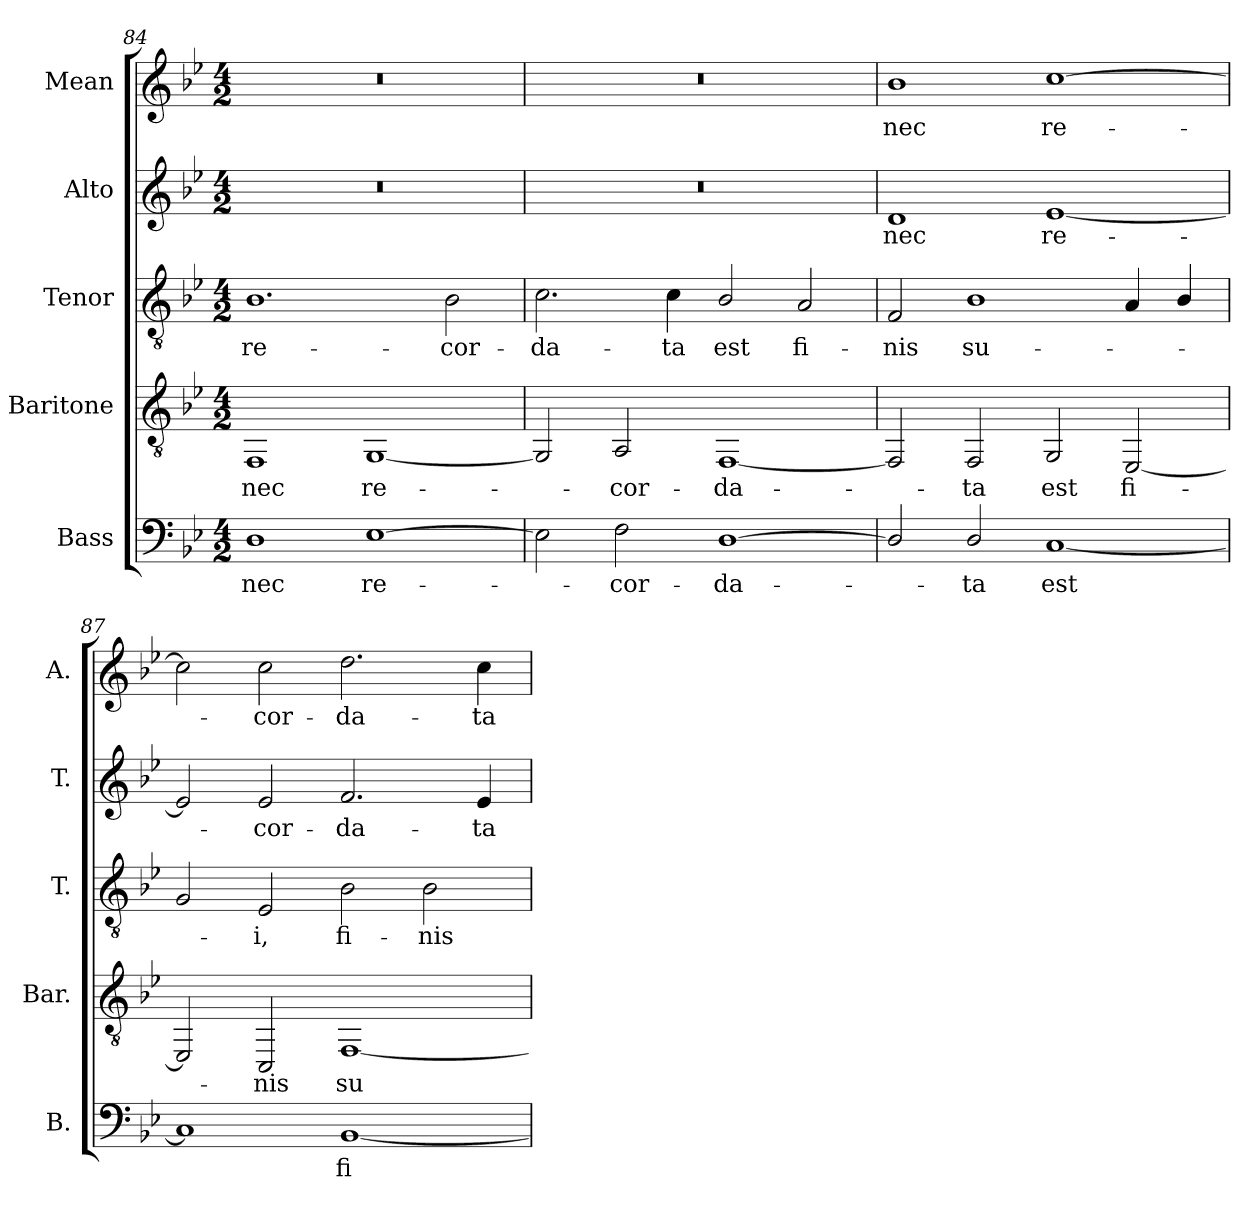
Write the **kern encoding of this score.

**kern	**text	**kern	**text	**kern	**text	**kern	**text	**kern	**text
*part5	*part5	*part4	*part4	*part3	*part3	*part2	*part2	*part1	*part1
*staff5	*staff5	*staff4	*staff4	*staff3	*staff3	*staff2	*staff2	*staff1	*staff1
*I"Bass	*	*I"Baritone	*	*I"Tenor	*	*I"Alto	*	*I"Mean	*
*I'B.	*	*I'Bar.	*	*I'T.	*	*I'T.	*	*I'A.	*
*clefF4	*	*clefGv2	*	*clefGv2	*	*clefG2	*	*clefG2	*
*	*	*	*	*ITrd7c12	*	*	*	*	*
*k[b-e-]	*	*k[b-e-]	*	*k[b-e-]	*	*k[b-e-]	*	*k[b-e-]	*
*B-:	*	*B-:	*	*B-:	*	*B-:	*	*B-:	*
*M4/2	*	*M4/2	*	*M4/2	*	*M4/2	*	*M4/2	*
=84	=84	=84	=84	=84	=84	=84	=84	=84	=84
!	!LO:LY:b:color=#000000	!	!	!	!	!	!	!	!
!	!	!	!LO:LY:b:color=#000000	!	!	!	!	!	!
!	!	!	!	!	!LO:LY:b:color=#000000	!LO:N:vis=1	!	!LO:N:vis=1	!
1Di	nec	1FFi	nec	1.BB-i	re-	0r	.	0r	.
!	!LO:LY:b:color=#000000	!	!	!	!	!	!	!	!
!	!	!	!LO:LY:b:color=#000000	!	!	!	!	!	!
[1E-i	re-	[1GGi	re-	.	.	.	.	.	.
!	!	!	!	!	!LO:LY:b:color=#000000	!	!	!	!
.	.	.	.	2BB-i\	-cor-	.	.	.	.
=85	=85	=85	=85	=85	=85	=85	=85	=85	=85
!	!	!	!	!	!LO:LY:b:color=#000000	!LO:N:vis=1	!	!LO:N:vis=1	!
2E-i\]	.	2GGi/]	.	2.Ci\	-da-	0r	.	0r	.
!	!LO:LY:b:color=#000000	!	!	!	!	!	!	!	!
!	!	!	!LO:LY:b:color=#000000	!	!	!	!	!	!
2Fi\	-cor-	2AAi/	-cor-	.	.	.	.	.	.
!	!	!	!	!	!LO:LY:b:color=#000000	!	!	!	!
.	.	.	.	4Ci\	-ta	.	.	.	.
!	!LO:LY:b:color=#000000	!	!	!	!	!	!	!	!
!	!	!	!LO:LY:b:color=#000000	!	!	!	!	!	!
!	!	!	!	!	!LO:LY:b:color=#000000	!	!	!	!
[1Di	-da-	[1FFi	-da-	2BB-i/	est	.	.	.	.
!	!	!	!	!	!LO:LY:b:color=#000000	!	!	!	!
.	.	.	.	2AAi/	fi-	.	.	.	.
=86	=86	=86	=86	=86	=86	=86	=86	=86	=86
!	!	!	!	!	!LO:LY:b:color=#000000	!	!	!	!
!	!	!	!	!	!	!	!LO:LY:b:color=#000000	!	!
!	!	!	!	!	!	!	!	!	!LO:LY:b:color=#000000
2Di/]	.	2FFi/]	.	2FFi/	-nis	1di	nec	1b-i	nec
!	!LO:LY:b:color=#000000	!	!	!	!	!	!	!	!
!	!	!	!LO:LY:b:color=#000000	!	!	!	!	!	!
!	!	!	!	!	!LO:LY:b:color=#000000	!	!	!	!
2Di/	-ta	2FFi/	-ta	1BB-i	su-	.	.	.	.
!	!LO:LY:b:color=#000000	!	!	!	!	!	!	!	!
!	!	!	!LO:LY:b:color=#000000	!	!	!	!	!	!
!	!	!	!	!	!	!	!LO:LY:b:color=#000000	!	!
!	!	!	!	!	!	!	!	!	!LO:LY:b:color=#000000
[1Ci	est	2GGi/	est	.	.	[1e-i	re-	[1cci	re-
!	!	!	!LO:LY:b:color=#000000	!	!	!	!	!	!
.	.	[2EE-i/	fi-	4AAi/	.	.	.	.	.
.	.	.	.	4BB-i/	.	.	.	.	.
=87	=87	=87	=87	=87	=87	=87	=87	=87	=87
1Ci]	.	2EE-i/]	.	2GGi/	.	2e-i/]	.	2cci\]	.
!	!	!	!LO:LY:b:color=#000000	!	!	!	!	!	!
!	!	!	!	!	!LO:LY:b:color=#000000	!	!	!	!
!	!	!	!	!	!	!	!LO:LY:b:color=#000000	!	!
!	!	!	!	!	!	!	!	!	!LO:LY:b:color=#000000
.	.	2CCi/	-nis	2EE-i/	-i,	2e-i/	-cor-	2cci\	-cor-
!	!LO:LY:b:color=#000000	!	!	!	!	!	!	!	!
!	!	!	!LO:LY:b:color=#000000	!	!	!	!	!	!
!	!	!	!	!	!LO:LY:b:color=#000000	!	!	!	!
!	!	!	!	!	!	!	!LO:LY:b:color=#000000	!	!
!	!	!	!	!	!	!	!	!	!LO:LY:b:color=#000000
[1BB-i	fi-	[1FFi	su-	2BB-i\	fi-	2.fi/	-da-	2.ddi\	-da-
!	!	!	!	!	!LO:LY:b:color=#000000	!	!	!	!
.	.	.	.	2BB-i\	-nis	.	.	.	.
!	!	!	!	!	!	!	!LO:LY:b:color=#000000	!	!
!	!	!	!	!	!	!	!	!	!LO:LY:b:color=#000000
.	.	.	.	.	.	4e-i/	-ta	4cci\	-ta
=	=	=	=	=	=	=	=	=	=
*-	*-	*-	*-	*-	*-	*-	*-	*-	*-
